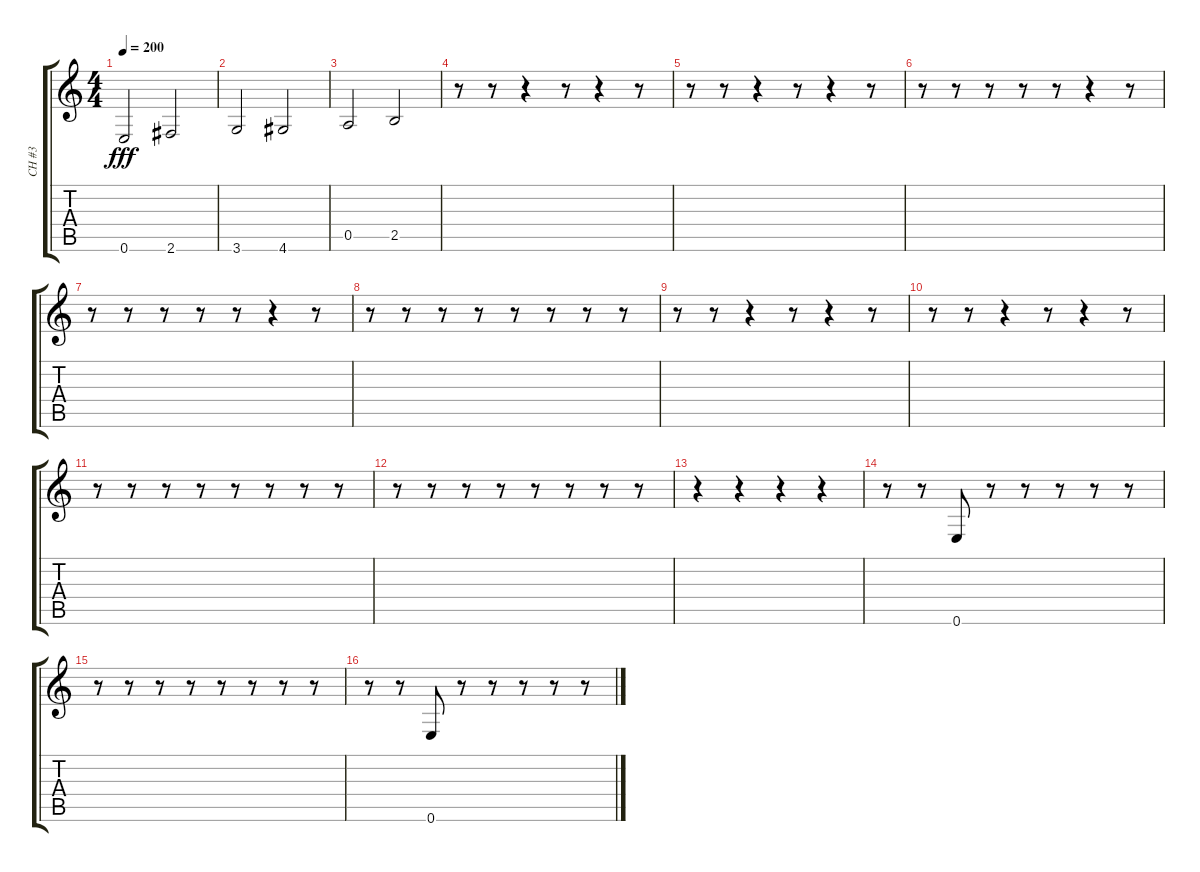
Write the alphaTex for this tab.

\track ("CH #3" "CH #3") {instrument electricbassfinger}
\staff {score tabs}
\tuning (E4 B3 G3 D3 A2 E2) {hide}
\ts (4 4)
\tempo 200
\clef g2
\ks c
0.6.2{dy fff} 2.6.2 |
3.6.2 4.6.2 |
0.5.2 2.5.2 |
r.8 r.8 r.4 r.8 r.4 r.8 |
r.8 r.8 r.4 r.8 r.4 r.8 |
r.8 r.8 r.8 r.8 r.8 r.4 r.8 |
r.8 r.8 r.8 r.8 r.8 r.4 r.8 |
r.8 r.8 r.8 r.8 r.8 r.8 r.8 r.8 |
r.8 r.8 r.4 r.8 r.4 r.8 |
r.8 r.8 r.4 r.8 r.4 r.8 |
r.8 r.8 r.8 r.8 r.8 r.8 r.8 r.8 |
r.8 r.8 r.8 r.8 r.8 r.8 r.8 r.8 |
r.4 r.4 r.4 r.4 |
r.8 r.8 0.6.8 r.8 r.8 r.8 r.8 r.8 |
r.8 r.8 r.8 r.8 r.8 r.8 r.8 r.8 |
r.8 r.8 0.6.8 r.8 r.8 r.8 r.8 r.8
